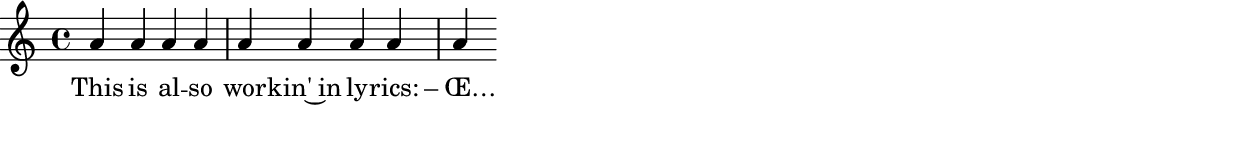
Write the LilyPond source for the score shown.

%% Generated by lilypond-book
%% Options: [exampleindent=10.16\mm,indent=0\mm,line-width=160\mm,quote]
\include "lilypond-book-preamble.ly"


% ****************************************************************
% Start cut-&-pastable-section
% ****************************************************************

#(ly:set-option 'eps-box-padding 3.000000)



\paper {
  indent = 0\mm
  line-width = 160\mm
  % offset the left padding, also add 1mm as lilypond creates cropped
  % images with a little space on the right
  line-width = #(- line-width (* mm  3.000000) (* mm 1))
  line-width = 160\mm - 2.0 * 10.16\mm
  % offset the left padding, also add 1mm as lilypond creates cropped
  % images with a little space on the right
  line-width = #(- line-width (* mm  3.000000) (* mm 1))
}

\layout {
  
}




% ****************************************************************
% ly snippet:
% ****************************************************************
\sourcefileline 3064
\paper {
  #(include-special-characters)
}

\markup "&flqq; &ndash; &OE;uvre incomplète&hellip; &frqq;"

\score {
  \new Staff { \repeat unfold 9 a'4 }
  \addlyrics {
    This is al -- so wor -- kin'~in ly -- rics: &ndash;_&OE;&hellip;
  }
}

\markup \column {
  "The replacement can be disabled:"
  "&ndash; &OE; &hellip;"
  \override #'(replacement-alist . ()) "&ndash; &OE; &hellip;"
}



% ****************************************************************
% end ly snippet
% ****************************************************************
